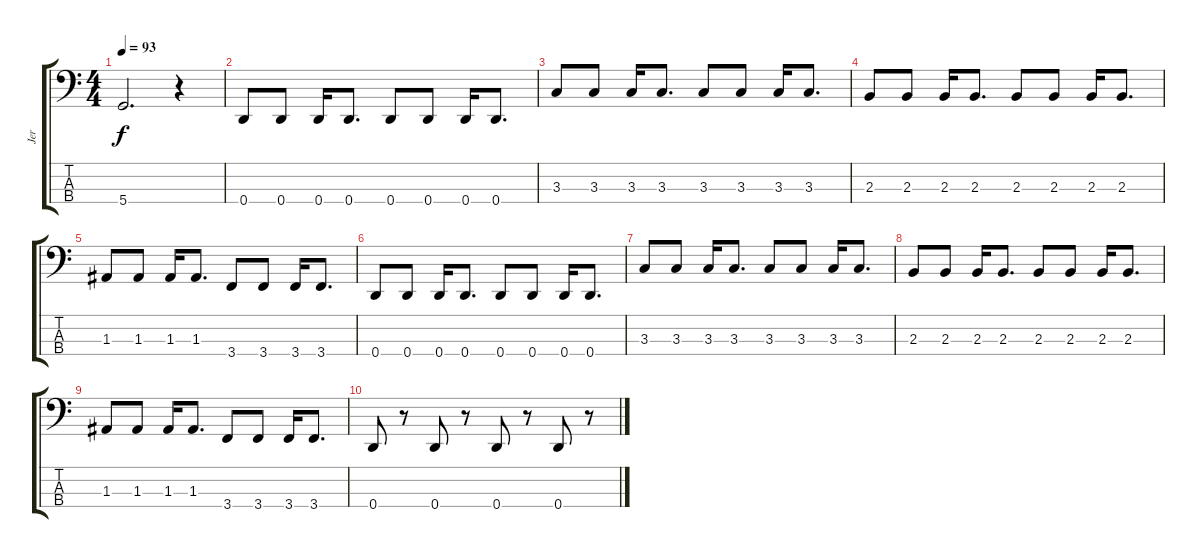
\track ("Jer" "Jer") {instrument electricbassfinger}
\staff {score tabs}
\tuning (G2 D2 A1 D1) {hide}
\ts (4 4)
\tempo 93
\clef f4
\ks c
5.4{t}.2{d dy f} r.4 |
0.4.8 0.4.8 0.4.16 0.4.8{d} 0.4.8 0.4.8 0.4.16 0.4.8{d} |
3.3.8 3.3.8 3.3.16 3.3.8{d} 3.3.8 3.3.8 3.3.16 3.3.8{d} |
2.3.8 2.3.8 2.3.16 2.3.8{d} 2.3.8 2.3.8 2.3.16 2.3.8{d} |
1.3.8 1.3.8 1.3.16 1.3.8{d} 3.4.8 3.4.8 3.4.16 3.4.8{d} |
0.4.8 0.4.8 0.4.16 0.4.8{d} 0.4.8 0.4.8 0.4.16 0.4.8{d} |
3.3.8 3.3.8 3.3.16 3.3.8{d} 3.3.8 3.3.8 3.3.16 3.3.8{d} |
2.3.8 2.3.8 2.3.16 2.3.8{d} 2.3.8 2.3.8 2.3.16 2.3.8{d} |
1.3.8 1.3.8 1.3.16 1.3.8{d} 3.4.8 3.4.8 3.4.16 3.4.8{d} |
0.4.8 r.8 0.4.8 r.8 0.4.8 r.8 0.4.8 r.8
